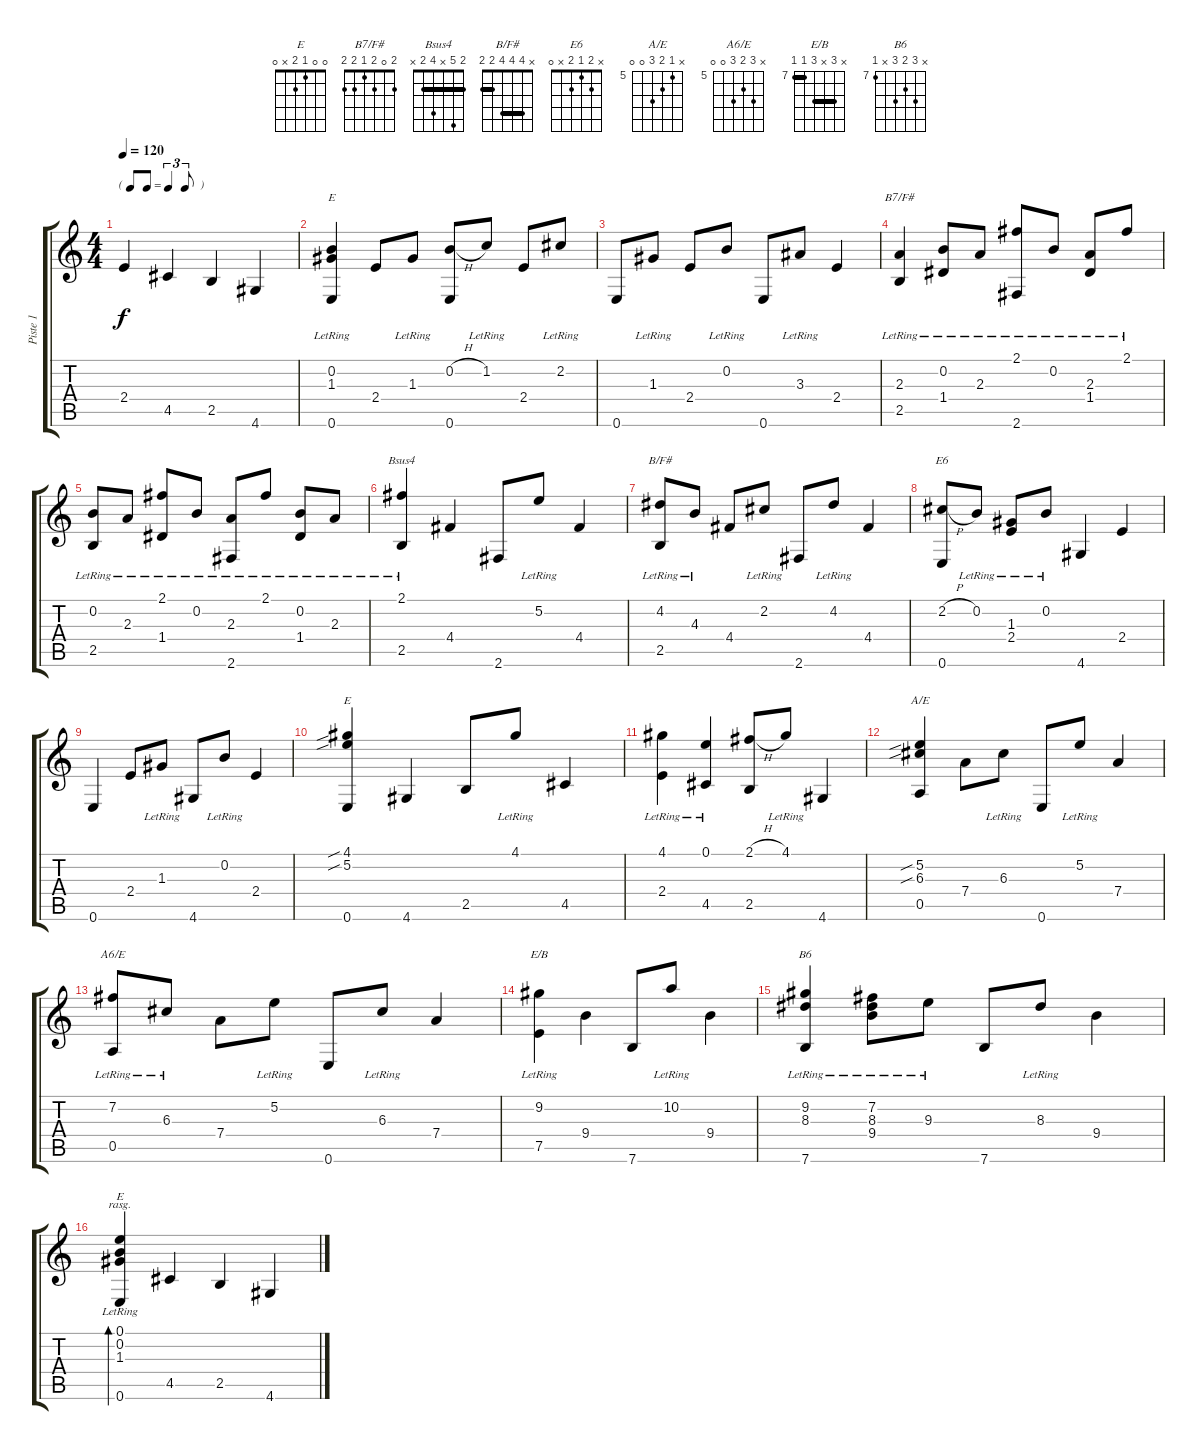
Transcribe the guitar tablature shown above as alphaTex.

\track ("Piste 1" "Piste 1") {instrument electricbasspick}
\staff {score tabs}
\tuning (E4 B3 G3 D3 A2 E2) {hide}
\chord ("E" x 0 1 2 x 0)
\chord ("B7/F#" 2 0 2 1 2 2)
\chord ("Bsus4" 2 5 x 4 2 x) {barre 2}
\chord ("B/F#" x 4 4 4 2 2) {barre (2 4)}
\chord ("E6" x 2 1 2 x 0)
\chord ("E" 4 5 x x 2 0)
\chord ("A/E" x 5 6 7 0 0) {firstfret 5}
\chord ("A6/E" x 7 6 7 0 0) {firstfret 5}
\chord ("E/B" x 9 x 9 7 7) {firstfret 7 barre (7 9)}
\chord ("B6" x 9 8 9 x 7) {firstfret 7 barre 7}
\chord ("E" 0 0 1 2 x 0)
\ts (4 4)
\tf triplet8th
\tempo 120
\clef g2
\ks c
2.4.4{dy f instrument electricbasspick} 4.5.4 2.5.4 4.6.4 |
(0.2{lr} 1.3 0.6).4{ch "E"} 2.4.8 1.3{lr}.8 (0.2{h} 0.6).8 1.2{lr}.8 2.4.8 2.2{lr}.8 |
0.6.8 1.3{lr}.8 2.4.8 0.2{lr}.8 0.6.8 3.3{lr}.8 2.4.4 |
(2.3{lr} 2.5).4{ch "B7/F#"} (0.2{lr} 1.4).8 2.3{lr}.8 (2.1{lr} 2.6).8 0.2{lr}.8 (2.3{lr} 1.4).8 2.1{lr}.8 |
(0.2{lr} 2.5).8 2.3{lr}.8 (2.1{lr} 1.4).8 0.2{lr}.8 (2.3{lr} 2.6).8 2.1{lr}.8 (0.2{lr} 1.4).8 2.3{lr}.8 |
(2.1{lr} 2.5).4{ch "Bsus4"} 4.4.4 2.6.8 5.2{lr}.8 4.4.4 |
(4.2{lr} 2.5).8{ch "B/F#"} 4.3{lr}.8 4.4.8 2.2{lr}.8 2.6.8 4.2{lr}.8 4.4.4 |
(2.2{h} 0.6).8{ch "E6"} 0.2{lr}.8 (1.3{lr} 2.4).8 0.2{lr}.8 4.6.4 2.4.4 |
0.6.4 2.4.8 1.3{lr}.8 4.6.8 0.2{lr}.8 2.4.4 |
(4.1{sib} 5.2{sib} 0.6).4{ch "E"} 4.6.4 2.5.8 4.1{lr}.8 4.5.4 |
(4.1{lr} 2.4).4 (0.1{lr} 4.5).4 (2.1{h} 2.5).8 4.1{lr}.8 4.6.4 |
(5.2{sib} 6.3{sib} 0.5).4{ch "A/E"} 7.4.8 6.3{lr}.8 0.6.8 5.2{lr}.8 7.4.4 |
(7.2{lr} 0.5).8{ch "A6/E"} 6.3{lr}.8 7.4.8 5.2{lr}.8 0.6.8 6.3{lr}.8 7.4.4 |
(9.2{lr} 7.5).4{ch "E/B"} 9.4.4 7.6.8 10.2{lr}.8 9.4.4 |
(9.2{lr} 8.3{lr} 7.6).4{ch "B6"} (7.2{lr} 8.3{lr} 9.4).8 9.3{lr}.8 7.6.8 8.3{lr}.8 9.4.4 |
(0.1{lr} 0.2{lr} 1.3{lr} 0.6).4{bd 480 ch "E" rasg ii} 4.5.4 2.5.4 4.6.4
